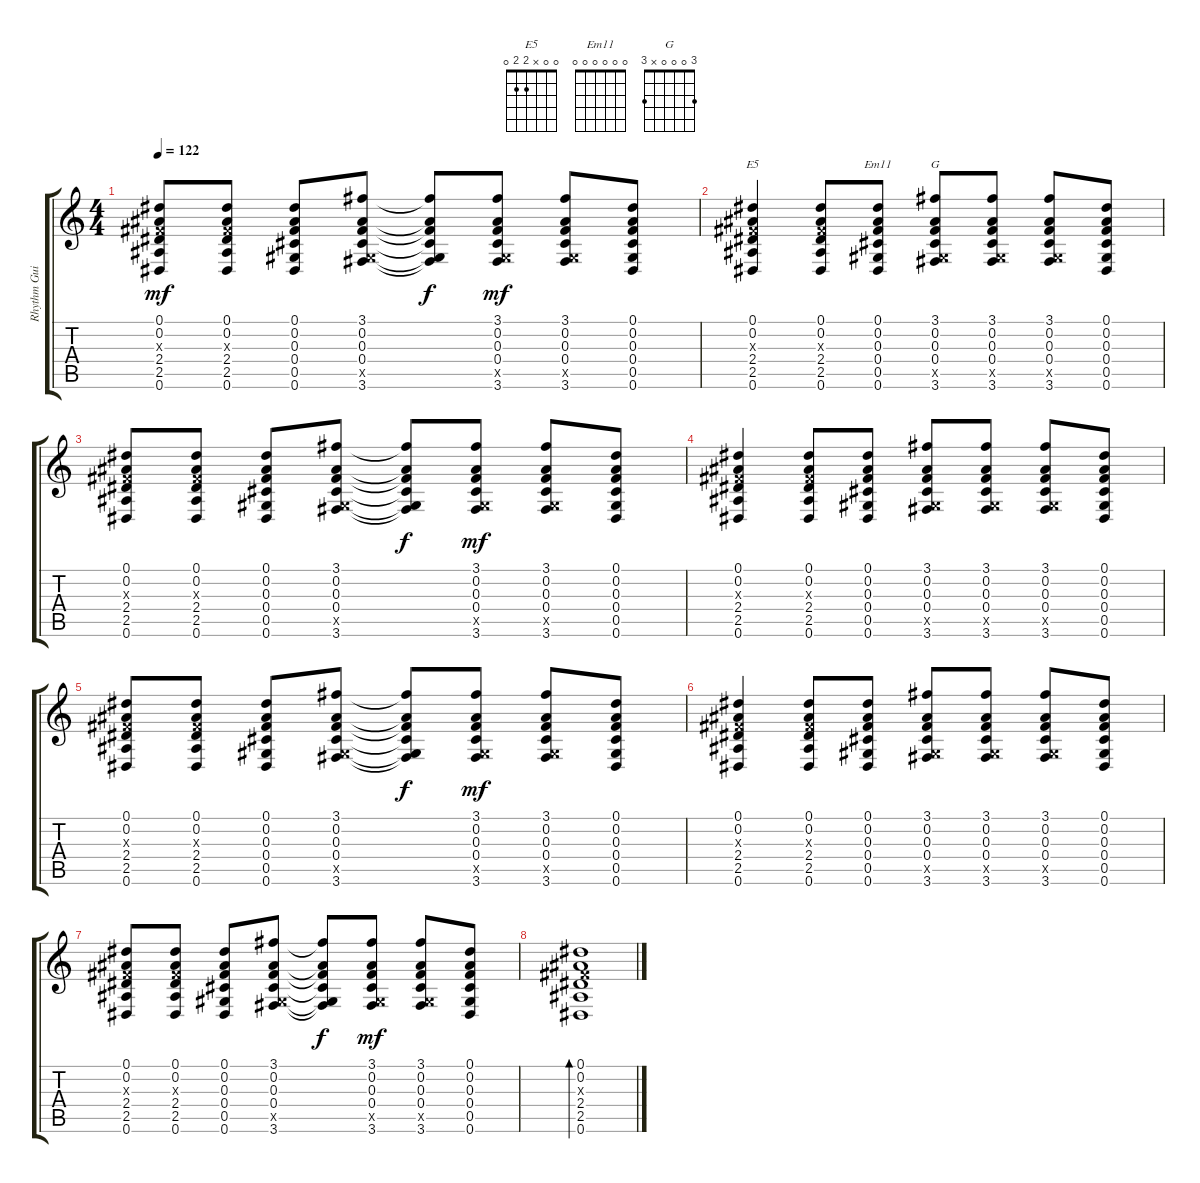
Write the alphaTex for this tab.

\track ("Rhythm Guitar" "Rhythm Gui") {instrument acousticguitarsteel}
\staff {score tabs}
\tuning (Eb4 Bb3 Gb3 Db3 Ab2 Eb2) {hide}
\chord ("E5" 0 0 x 2 2 0)
\chord ("Em11" 0 0 0 0 0 0)
\chord ("G" 3 0 0 0 x 3)
\ts (4 4)
\tempo 122
\clef g2
\ks c
(0.1 0.2 0.3{x} 2.4 2.5 0.6).8{dy mf} (0.1 0.2 0.3{x} 2.4 2.5 0.6).8 (0.1 0.2 0.3 0.4 0.5 0.6).8 (3.1 0.2 0.3 0.4 0.5{x} 3.6).8 (3.1{t} 0.2{t} 0.3{t} 0.4{t} 0.5{t} 3.6{t}).8{dy f} (3.1 0.2 0.3 0.4 0.5{x} 3.6).8{dy mf} (3.1 0.2 0.3 0.4 0.5{x} 3.6).8 (0.1 0.2 0.3 0.4 0.5 0.6).8 |
(0.1 0.2 0.3{x} 2.4 2.5 0.6).4{ch "E5"} (0.1 0.2 0.3{x} 2.4 2.5 0.6).8 (0.1 0.2 0.3 0.4 0.5 0.6).8{ch "Em11"} (3.1 0.2 0.3 0.4 0.5{x} 3.6).8{ch "G"} (3.1 0.2 0.3 0.4 0.5{x} 3.6).8 (3.1 0.2 0.3 0.4 0.5{x} 3.6).8 (0.1 0.2 0.3 0.4 0.5 0.6).8 |
(0.1 0.2 0.3{x} 2.4 2.5 0.6).8 (0.1 0.2 0.3{x} 2.4 2.5 0.6).8 (0.1 0.2 0.3 0.4 0.5 0.6).8 (3.1 0.2 0.3 0.4 0.5{x} 3.6).8 (3.1{t} 0.2{t} 0.3{t} 0.4{t} 0.5{t} 3.6{t}).8{dy f} (3.1 0.2 0.3 0.4 0.5{x} 3.6).8{dy mf} (3.1 0.2 0.3 0.4 0.5{x} 3.6).8 (0.1 0.2 0.3 0.4 0.5 0.6).8 |
(0.1 0.2 0.3{x} 2.4 2.5 0.6).4 (0.1 0.2 0.3{x} 2.4 2.5 0.6).8 (0.1 0.2 0.3 0.4 0.5 0.6).8 (3.1 0.2 0.3 0.4 0.5{x} 3.6).8 (3.1 0.2 0.3 0.4 0.5{x} 3.6).8 (3.1 0.2 0.3 0.4 0.5{x} 3.6).8 (0.1 0.2 0.3 0.4 0.5 0.6).8 |
(0.1 0.2 0.3{x} 2.4 2.5 0.6).8 (0.1 0.2 0.3{x} 2.4 2.5 0.6).8 (0.1 0.2 0.3 0.4 0.5 0.6).8 (3.1 0.2 0.3 0.4 0.5{x} 3.6).8 (3.1{t} 0.2{t} 0.3{t} 0.4{t} 0.5{t} 3.6{t}).8{dy f} (3.1 0.2 0.3 0.4 0.5{x} 3.6).8{dy mf} (3.1 0.2 0.3 0.4 0.5{x} 3.6).8 (0.1 0.2 0.3 0.4 0.5 0.6).8 |
(0.1 0.2 0.3{x} 2.4 2.5 0.6).4 (0.1 0.2 0.3{x} 2.4 2.5 0.6).8 (0.1 0.2 0.3 0.4 0.5 0.6).8 (3.1 0.2 0.3 0.4 0.5{x} 3.6).8 (3.1 0.2 0.3 0.4 0.5{x} 3.6).8 (3.1 0.2 0.3 0.4 0.5{x} 3.6).8 (0.1 0.2 0.3 0.4 0.5 0.6).8 |
(0.1 0.2 0.3{x} 2.4 2.5 0.6).8 (0.1 0.2 0.3{x} 2.4 2.5 0.6).8 (0.1 0.2 0.3 0.4 0.5 0.6).8 (3.1 0.2 0.3 0.4 0.5{x} 3.6).8 (3.1{t} 0.2{t} 0.3{t} 0.4{t} 0.5{t} 3.6{t}).8{dy f} (3.1 0.2 0.3 0.4 0.5{x} 3.6).8{dy mf} (3.1 0.2 0.3 0.4 0.5{x} 3.6).8 (0.1 0.2 0.3 0.4 0.5 0.6).8 |
(0.1 0.2 0.3{x} 2.4 2.5 0.6).1{bd 240}
